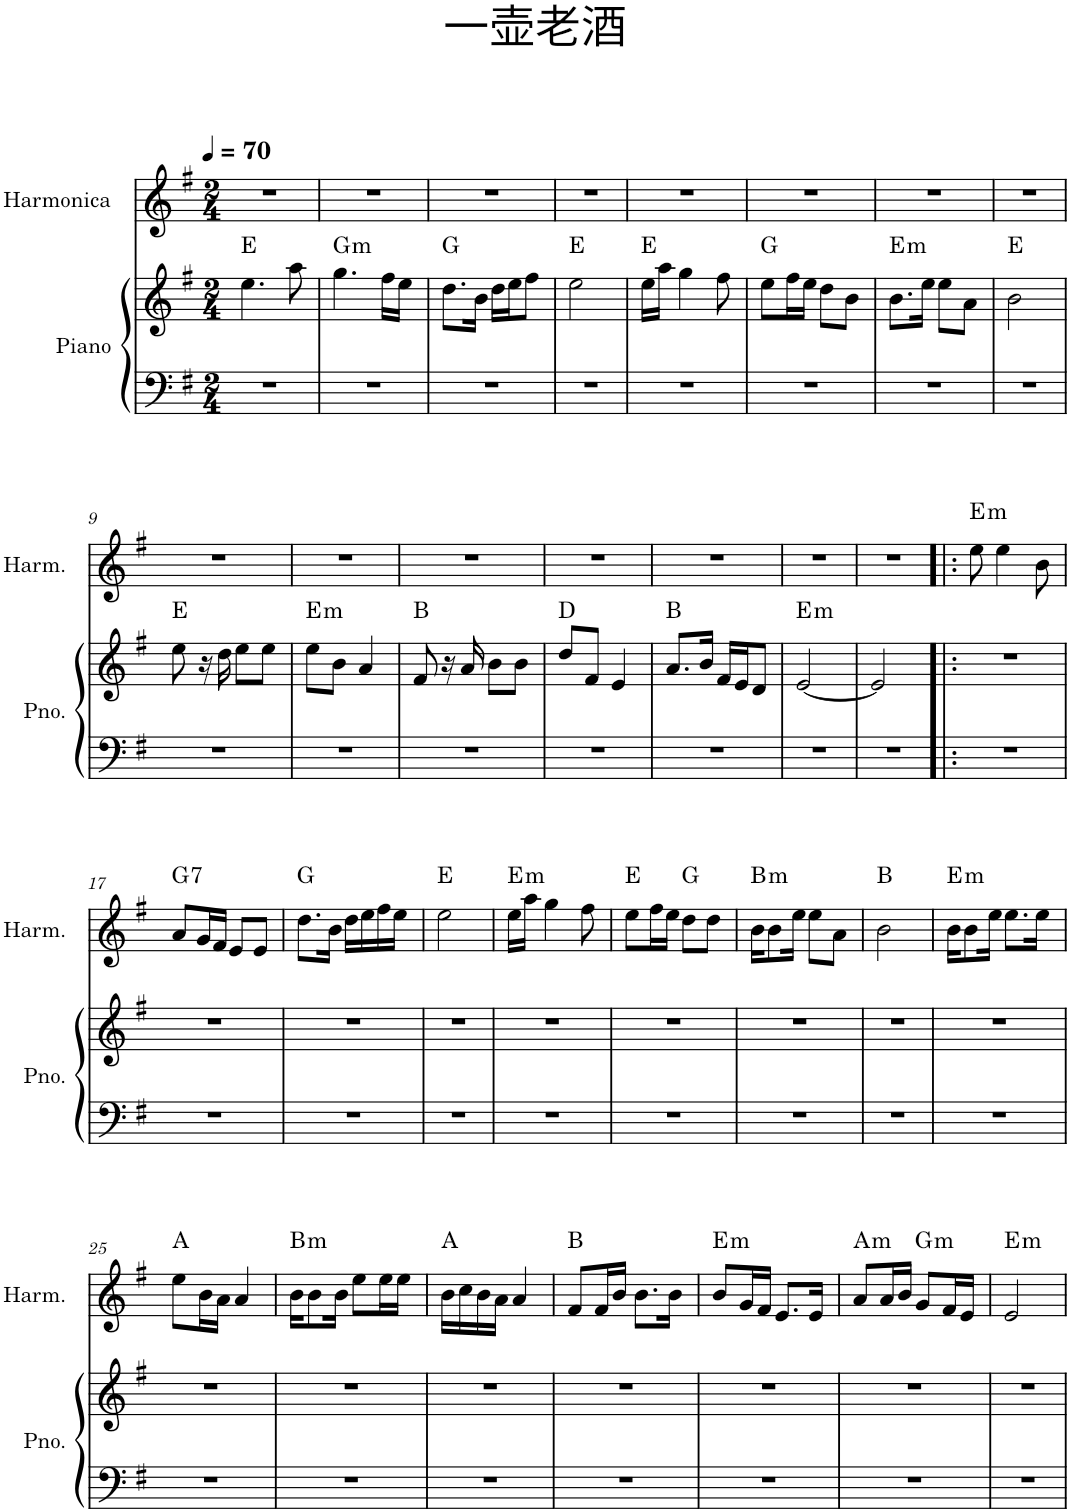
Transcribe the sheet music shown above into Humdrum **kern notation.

**kern	**kern	**harte	**kern	**harte
*part2	*part2	*part2	*part1	*part1
*staff3	*staff2	*	*staff1	*
*I"Piano	*	*	*I"Harmonica	*
*I'Pno.	*	*	*I'Harm.	*
*clefF4	*clefG2	*	*clefG2	*
*k[f#]	*k[f#]	*	*k[f#]	*
*M2/4	*M2/4	*	*M2/4	*
*MM70	*MM70	*	*MM70	*
=1	=1	=1	=1	=1
2r	4.ee\	E:maj	2r	.
.	8aa\	.	.	.
=2	=2	=2	=2	=2
!	!	!LO:H:kt=m	!	!
2r	4.gg\	G:min	2r	.
.	16ff#\LL	.	.	.
.	16ee\JJ	.	.	.
=3	=3	=3	=3	=3
2r	8.dd\L	G:maj	2r	.
.	16b\Jk	.	.	.
.	16dd\LL	.	.	.
.	16ee\J	.	.	.
.	8ff#\J	.	.	.
=4	=4	=4	=4	=4
2r	2ee\	E:maj	2r	.
=5	=5	=5	=5	=5
2r	16ee\LL	E:maj	2r	.
.	16aa\JJ	.	.	.
.	4gg\	.	.	.
.	8ff#\	.	.	.
=6	=6	=6	=6	=6
2r	8ee\L	G:maj	2r	.
.	16ff#\L	.	.	.
.	16ee\JJ	.	.	.
.	8dd\L	.	.	.
.	8b\J	.	.	.
=7	=7	=7	=7	=7
!	!	!LO:H:kt=m	!	!
2r	8.b\L	E:min	2r	.
.	16ee\Jk	.	.	.
.	8ee\L	.	.	.
.	8a\J	.	.	.
=8	=8	=8	=8	=8
2r	2b\	E:maj	2r	.
!!LO:LB:g=z
=9	=9	=9	=9	=9
2r	8ee\	E:maj	2r	.
.	16r	.	.	.
.	16dd\	.	.	.
.	8ee\L	.	.	.
.	8ee\J	.	.	.
=10	=10	=10	=10	=10
!	!	!LO:H:kt=m	!	!
2r	8ee\L	E:min	2r	.
.	8b\J	.	.	.
.	4a/	.	.	.
=11	=11	=11	=11	=11
2r	8f#/	B:maj	2r	.
.	16r	.	.	.
.	16a/	.	.	.
.	8b\L	.	.	.
.	8b\J	.	.	.
=12	=12	=12	=12	=12
2r	8dd/L	D:maj	2r	.
.	8f#/J	.	.	.
.	4e/	.	.	.
=13	=13	=13	=13	=13
2r	8.a/L	B:maj	2r	.
.	16b/Jk	.	.	.
.	16f#/LL	.	.	.
.	16e/J	.	.	.
.	8d/J	.	.	.
=14	=14	=14	=14	=14
!	!	!LO:H:kt=m	!	!
2r	[2e/	E:min	2r	.
=15	=15	=15	=15	=15
2r	2e/]	.	2r	.
=16!|:	=16!|:	=16!|:	=16!|:	=16!|:
!	!	!	!	!LO:H:kt=m
2r	2r	.	8ee\	E:min
.	.	.	4ee\	.
.	.	.	8b\	.
!!LO:LB:g=z
=17	=17	=17	=17	=17
!	!	!	!	!LO:H:kt=7
2r	2r	.	8a/L	G:7
.	.	.	16g/L	.
.	.	.	16f#/JJ	.
.	.	.	8e/L	.
.	.	.	8e/J	.
=18	=18	=18	=18	=18
2r	2r	.	8.dd\L	G:maj
.	.	.	16b\Jk	.
.	.	.	16dd\LL	.
.	.	.	16ee\	.
.	.	.	16ff#\	.
.	.	.	16ee\JJ	.
=19	=19	=19	=19	=19
2r	2r	.	2ee\	E:maj
=20	=20	=20	=20	=20
!	!	!	!	!LO:H:kt=m
2r	2r	.	16ee\LL	E:min
.	.	.	16aa\JJ	.
.	.	.	4gg\	.
.	.	.	8ff#\	.
=21	=21	=21	=21	=21
2r	2r	.	8ee\L	E:maj
.	.	.	16ff#\L	.
.	.	.	16ee\JJ	.
.	.	.	8dd\L	G:maj
.	.	.	8dd\J	.
=22	=22	=22	=22	=22
!	!	!	!	!LO:H:kt=m
2r	2r	.	16b\KL	B:min
.	.	.	8b\	.
.	.	.	16ee\Jk	.
.	.	.	8ee\L	.
.	.	.	8a\J	.
=23	=23	=23	=23	=23
2r	2r	.	2b\	B:maj
=24	=24	=24	=24	=24
!	!	!	!	!LO:H:kt=m
2r	2r	.	16b\KL	E:min
.	.	.	8b\	.
.	.	.	16ee\Jk	.
.	.	.	8.ee\L	.
.	.	.	16ee\Jk	.
!!LO:LB:g=z
=25	=25	=25	=25	=25
2r	2r	.	8ee\L	A:maj
.	.	.	16b\L	.
.	.	.	16a\JJ	.
.	.	.	4a/	.
=26	=26	=26	=26	=26
!	!	!	!	!LO:H:kt=m
2r	2r	.	16b\KL	B:min
.	.	.	8b\	.
.	.	.	16b\Jk	.
.	.	.	8ee\L	.
.	.	.	16ee\L	.
.	.	.	16ee\JJ	.
=27	=27	=27	=27	=27
2r	2r	.	16b\LL	A:maj
.	.	.	16cc\	.
.	.	.	16b\	.
.	.	.	16a\JJ	.
.	.	.	4a/	.
=28	=28	=28	=28	=28
2r	2r	.	8f#/L	B:maj
.	.	.	16f#/L	.
.	.	.	16b/JJ	.
.	.	.	8.b\L	.
.	.	.	16b\Jk	.
=29	=29	=29	=29	=29
!	!	!	!	!LO:H:kt=m
2r	2r	.	8b/L	E:min
.	.	.	16g/L	.
.	.	.	16f#/JJ	.
.	.	.	8.e/L	.
.	.	.	16e/Jk	.
=30	=30	=30	=30	=30
!	!	!	!	!LO:H:kt=m
2r	2r	.	8a/L	A:min
.	.	.	16a/L	.
.	.	.	16b/JJ	.
!	!	!	!	!LO:H:kt=m
.	.	.	8g/L	G:min
.	.	.	16f#/L	.
.	.	.	16e/JJ	.
=31	=31	=31	=31	=31
!	!	!	!	!LO:H:kt=m
2r	2r	.	2e/	E:min
=	=	=	=	=
*-	*-	*-	*-	*-
